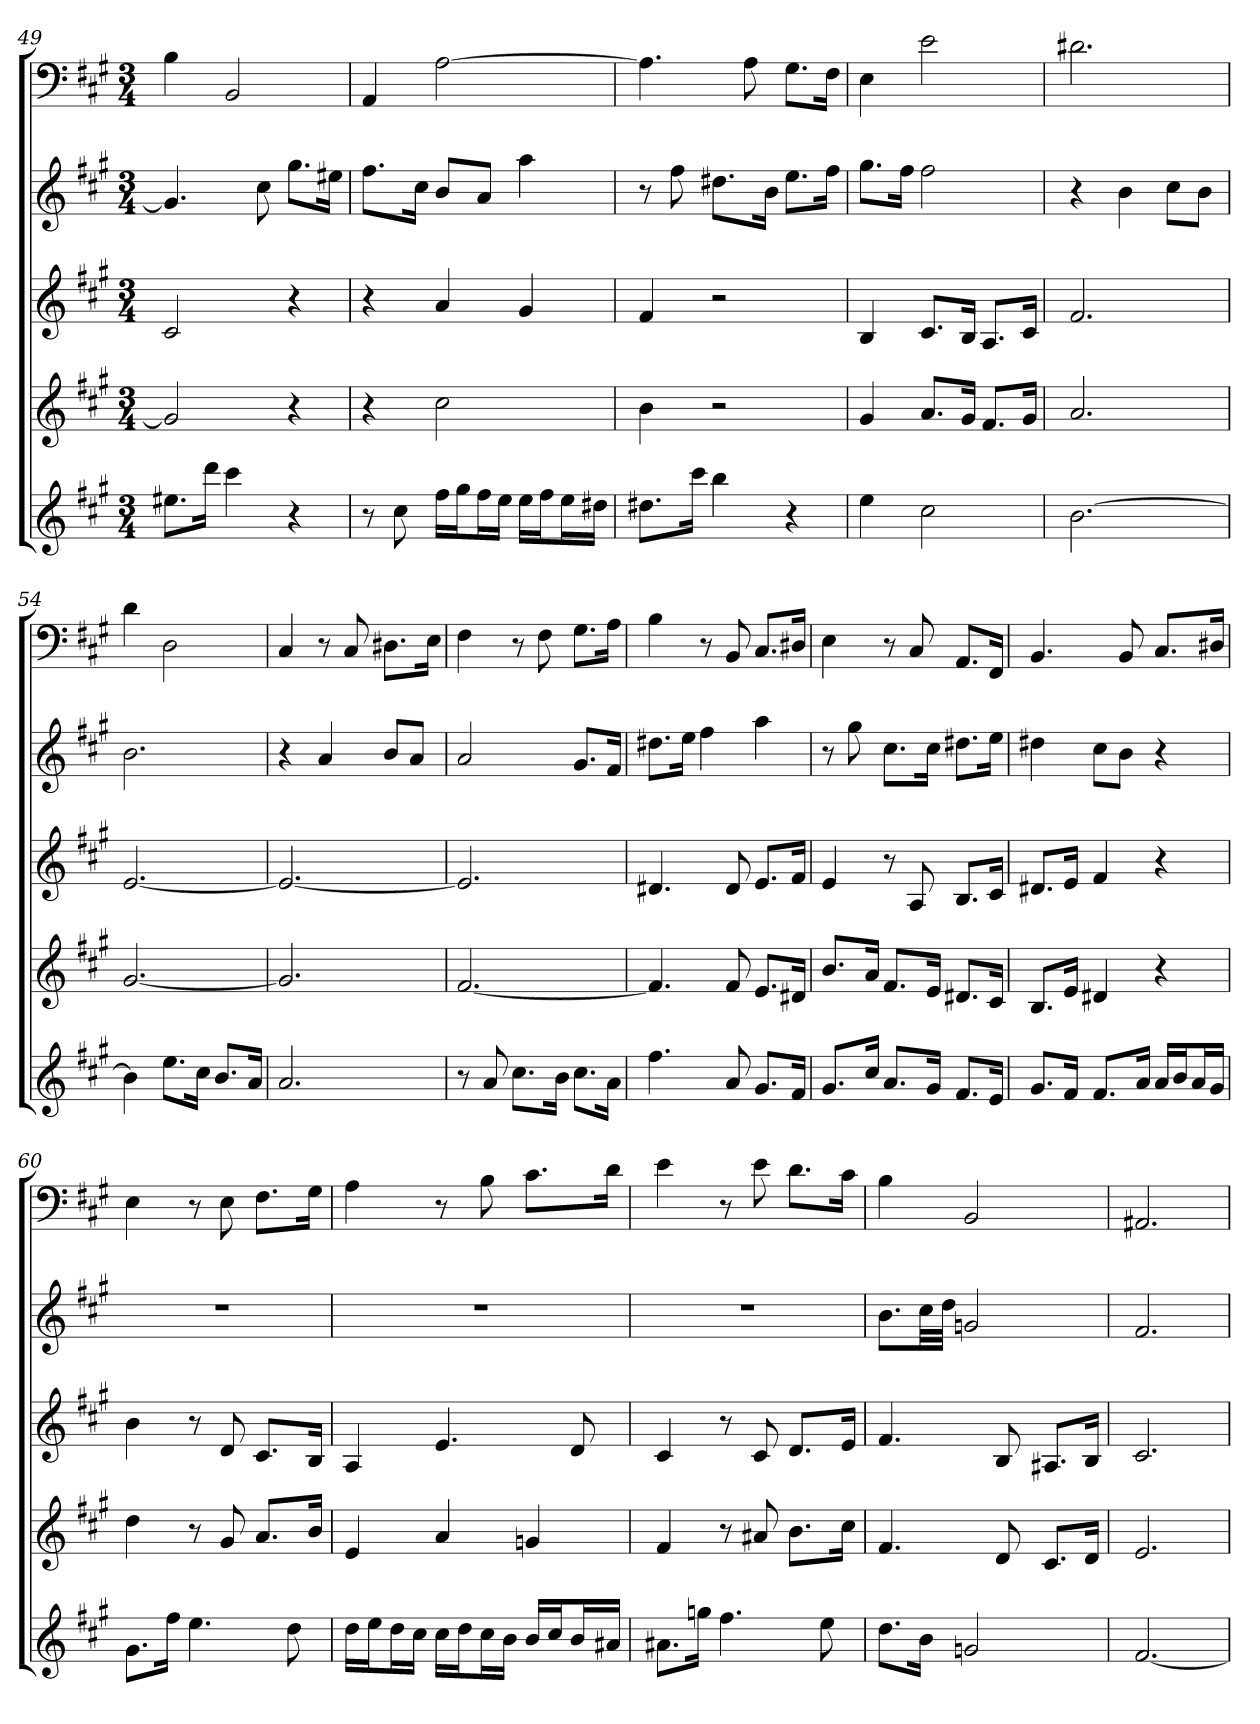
**kern	**kern	**kern	**kern	**kern
*part5	*part4	*part3	*part2	*part1
*staff5	*staff4	*staff3	*staff2	*staff1
*clefG2	*clefG2	*clefG2	*clefG2	*clefF4
*k[f#c#g#]	*k[f#c#g#]	*k[f#c#g#]	*k[f#c#g#]	*k[f#c#g#]
*f#:	*f#:	*f#:	*f#:	*f#:
*M3/4	*M3/4	*M3/4	*M3/4	*M3/4
=49	=49	=49	=49	=49
8.ee#X\L	2g#]	2c#	4.g#]	4B
16ddd\Jk	.	.	.	.
4ccc#	.	.	.	2BB
.	.	.	8cc#	.
4r	4r	4r	8.gg#\L	.
.	.	.	16ee#X\Jk	.
=50	=50	=50	=50	=50
8r	4r	4r	8.ff#\L	4AA
8cc#	.	.	.	.
.	.	.	16cc#\Jk	.
16ff#\LL	2cc#	4a	8b/L	[2A
16gg#\J	.	.	.	.
16ff#\L	.	.	8a/J	.
16ee\JJ	.	.	.	.
16ee\LL	.	4g#	4aa	.
16ff#\J	.	.	.	.
16ee\L	.	.	.	.
16dd#X\JJ	.	.	.	.
=51	=51	=51	=51	=51
8.dd#X\L	4b	4f#	8r	4.A]
.	.	.	8ff#	.
16ccc#\Jk	.	.	.	.
4bb	2r	2r	8.dd#X\L	.
.	.	.	.	8A
.	.	.	16b\Jk	.
4r	.	.	8.ee\L	8.G#\L
.	.	.	16ff#\Jk	16F#\Jk
=52	=52	=52	=52	=52
4ee	4g#	4B	8.gg#\L	4E
.	.	.	16ff#\Jk	.
2cc#	8.a/L	8.c#/L	2ff#	2e
.	16g#/Jk	16B/Jk	.	.
.	8.f#/L	8.A/L	.	.
.	16g#/Jk	16c#/Jk	.	.
=53	=53	=53	=53	=53
[2.b	2.a	2.f#	4r	2.d#X
.	.	.	4b	.
.	.	.	8cc#\L	.
.	.	.	8b\J	.
=54	=54	=54	=54	=54
4b]	[2.g#	[2.e	2.b	4d
8.ee\L	.	.	.	2D
16cc#\Jk	.	.	.	.
8.b/L	.	.	.	.
16a/Jk	.	.	.	.
=55	=55	=55	=55	=55
2.a	2.g#]	2.e_	4r	4C#
.	.	.	4a	8r
.	.	.	.	8C#
.	.	.	8b/L	8.D#X\L
.	.	.	8a/J	.
.	.	.	.	16E\Jk
=56	=56	=56	=56	=56
8r	[2.f#	2.e]	2a	4F#
8a	.	.	.	.
8.cc#\L	.	.	.	8r
.	.	.	.	8F#
16b\Jk	.	.	.	.
8.cc#\L	.	.	8.g#/L	8.G#\L
16a\Jk	.	.	16f#/Jk	16A\Jk
=57	=57	=57	=57	=57
4.ff#	4.f#]	4.d#X	8.dd#X\L	4B
.	.	.	16ee\Jk	.
.	.	.	4ff#	8r
8a	8f#	8d#	.	8BB
8.g#/L	8.e/L	8.e/L	4aa	8.C#/L
16f#/Jk	16d#X/Jk	16f#/Jk	.	16D#X/Jk
=58	=58	=58	=58	=58
8.g#/L	8.b/L	4e	8r	4E
.	.	.	8gg#	.
16cc#/Jk	16a/Jk	.	.	.
8.a/L	8.f#/L	8r	8.cc#\L	8r
.	.	8A	.	8C#
16g#/Jk	16e/Jk	.	16cc#\Jk	.
8.f#/L	8.d#X/L	8.B/L	8.dd#X\L	8.AA/L
16e/Jk	16c#/Jk	16c#/Jk	16ee\Jk	16FF#/Jk
=59	=59	=59	=59	=59
8.g#/L	8.B/L	8.d#X/L	4dd#X	4.BB
16f#/Jk	16e/Jk	16e/Jk	.	.
8.f#/L	4d#X	4f#	8cc#\L	.
.	.	.	8b\J	8BB
16a/Jk	.	.	.	.
16a/LL	4r	4r	4r	8.C#/L
16b/J	.	.	.	.
16a/L	.	.	.	.
16g#/JJ	.	.	.	16D#X/Jk
=60	=60	=60	=60	=60
8.g#\L	4dd	4b	2.r	4E
16ff#\Jk	.	.	.	.
4.ee	8r	8r	.	8r
.	8g#	8d	.	8E
.	8.a/L	8.c#/L	.	8.F#\L
8dd	.	.	.	.
.	16b/Jk	16B/Jk	.	16G#\Jk
=61	=61	=61	=61	=61
16dd\LL	4e	4A	2.r	4A
16ee\J	.	.	.	.
16dd\L	.	.	.	.
16cc#\JJ	.	.	.	.
16cc#\LL	4a	4.e	.	8r
16dd\J	.	.	.	.
16cc#\L	.	.	.	8B
16b\JJ	.	.	.	.
16b/LL	4gn	.	.	8.c#\L
16cc#/J	.	.	.	.
16b/L	.	8d	.	.
16a#X/JJ	.	.	.	16d\Jk
=62	=62	=62	=62	=62
8.a#X\L	4f#	4c#	2.r	4e
16ggn\Jk	.	.	.	.
4.ff#	8r	8r	.	8r
.	8a#X	8c#	.	8e
.	8.b\L	8.d/L	.	8.d\L
8ee	.	.	.	.
.	16cc#\Jk	16e/Jk	.	16c#\Jk
=63	=63	=63	=63	=63
8.dd\L	4.f#	4.f#	8.b\L	4B
16b\Jk	.	.	32cc#\LL	.
.	.	.	32dd\JJJ	.
2gn	.	.	2gn	2BB
.	8d	8B	.	.
.	8.c#/L	8.A#X/L	.	.
.	16d/Jk	16B/Jk	.	.
=64	=64	=64	=64	=64
[2.f#	2.e	2.c#	2.f#	2.AA#X
=	=	=	=	=
*-	*-	*-	*-	*-
